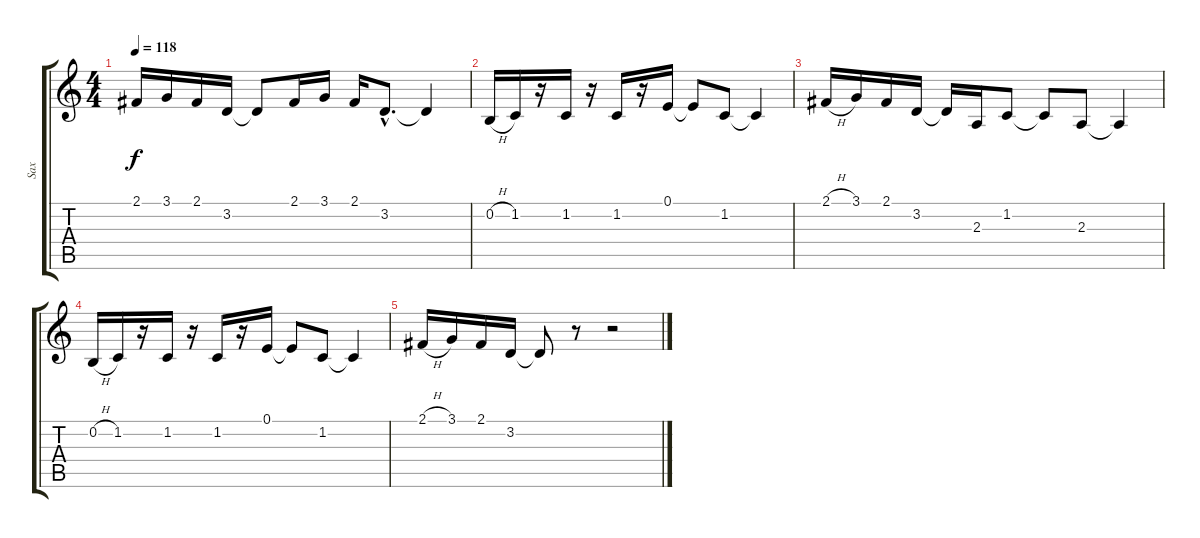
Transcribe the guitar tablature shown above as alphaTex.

\track ("Sax" "Sax") {instrument brasssection}
\staff {score tabs}
\tuning (E4 B3 G3 D3 A2 E2) {hide}
\ts (4 4)
\tempo 118
\clef g2
\ks c
2.1.16{dy f} 3.1.16 2.1.16 3.2.16 3.2{t}.8 2.1.16 3.1.16 2.1.16 3.2{hac}.8{d} 3.2{t}.4 |
0.2{h}.16 1.2.16 r.16 1.2.16 r.16 1.2.16 r.16 0.1.16 0.1{t}.8 1.2.8 1.2{t}.4 |
2.1{h}.16 3.1.16 2.1.16 3.2.16 3.2{t}.16 2.3.16 1.2.8 1.2{t}.8 2.3.8 2.3{t}.4 |
0.2{h}.16 1.2.16 r.16 1.2.16 r.16 1.2.16 r.16 0.1.16 0.1{t}.8 1.2.8 1.2{t}.4 |
2.1{h}.16 3.1.16 2.1.16 3.2.16 3.2{t}.8 r.8 r.2
